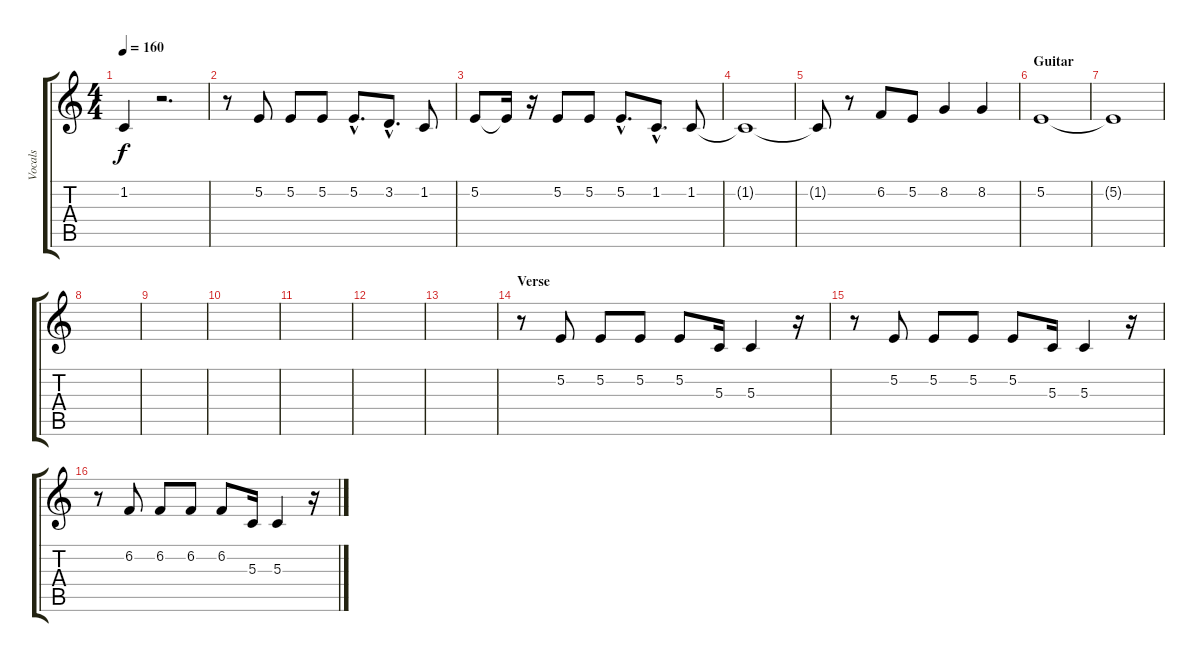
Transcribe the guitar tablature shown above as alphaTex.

\track ("Vocals" "Vocals") {instrument lead6voice}
\staff {score tabs}
\tuning (E4 B3 G3 D3 A2 E2) {hide}
\ts (4 4)
\tempo 160
\clef g2
\ks c
1.2{t}.4{dy f} r.2{d} |
r.8 5.2.8 5.2.8 5.2.8 5.2{hac}.8{d} 3.2{hac}.8{d} 1.2.8 |
5.2.8 5.2{t}.16 r.16 5.2.8 5.2.8 5.2{hac}.8{d} 1.2{hac}.8{d} 1.2.8 |
1.2{t}.1 |
1.2{t}.8 r.8 6.2.8 5.2.8 8.2.4 8.2.4 |
\section ("" "Guitar")
5.2.1 |
5.2{t}.1 |
|
|
|
|
|
|
\section ("" "Verse")
r.8 5.2.8 5.2.8 5.2.8 5.2.8 5.3.16 5.3.4 r.16 |
r.8 5.2.8 5.2.8 5.2.8 5.2.8 5.3.16 5.3.4 r.16 |
r.8 6.2.8 6.2.8 6.2.8 6.2.8 5.3.16 5.3.4 r.16
